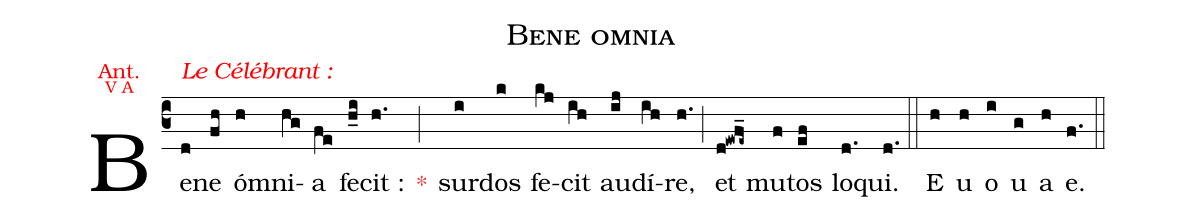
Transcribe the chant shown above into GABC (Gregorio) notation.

name:Bene omnia;
office-part:Antiphona;
annotation: {\color{red}\footnotesize Ant.};
annotation: {\color{red}\scriptsize V A};
%%
(c3) Be<alt>{\textcolor{red}{Le Célébrant :}}</alt>(d)ne(fh) ó(h)mni(hg)a(fe) fe(h_i)cit :(h.) <c>*</c>(;) sur(i)dos(k) fe(kj)cit(ih) au(ij)dí(ih)re,(h.) (;) et(d!ewf_e~) mu(f)tos(ef) lo(d.)qui.(d.) (::) <eu>E(h) u(h) o(i) u(g) a(h) e.</eu>(f.) (::)
